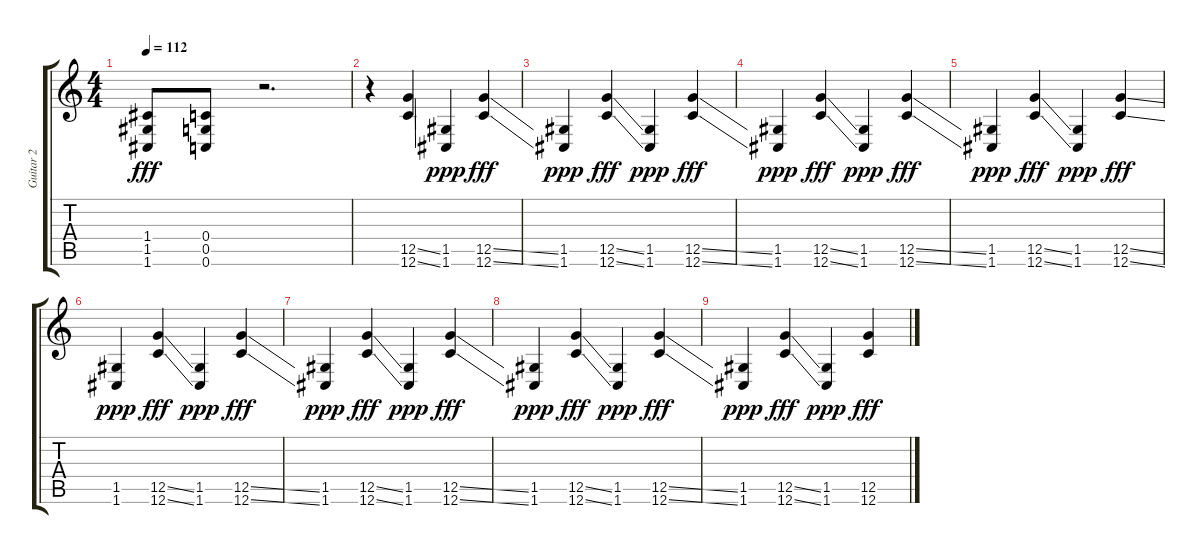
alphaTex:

\track ("Guitar 2" "Guitar 2") {instrument distortionguitar}
\staff {score tabs}
\tuning (D4 A3 F3 C3 G2 C2) {hide}
\ts (4 4)
\tempo 112
\clef g2
\ks c
(1.4 1.5 1.6).8{dy fff instrument distortionguitar} (0.4 0.5 0.6).8 r.2{d} |
r.4 (12.5{ss} 12.6{ss}).4 (1.5 1.6).4{dy ppp} (12.5{ss} 12.6{ss}).4{dy fff} |
(1.5 1.6).4{dy ppp} (12.5{ss} 12.6{ss}).4{dy fff} (1.5 1.6).4{dy ppp} (12.5{ss} 12.6{ss}).4{dy fff} |
(1.5 1.6).4{dy ppp} (12.5{ss} 12.6{ss}).4{dy fff} (1.5 1.6).4{dy ppp} (12.5{ss} 12.6{ss}).4{dy fff} |
(1.5 1.6).4{dy ppp} (12.5{ss} 12.6{ss}).4{dy fff} (1.5 1.6).4{dy ppp} (12.5{ss} 12.6{ss}).4{dy fff} |
(1.5 1.6).4{dy ppp} (12.5{ss} 12.6{ss}).4{dy fff} (1.5 1.6).4{dy ppp} (12.5{ss} 12.6{ss}).4{dy fff} |
(1.5 1.6).4{dy ppp} (12.5{ss} 12.6{ss}).4{dy fff} (1.5 1.6).4{dy ppp} (12.5{ss} 12.6{ss}).4{dy fff} |
(1.5 1.6).4{dy ppp} (12.5{ss} 12.6{ss}).4{dy fff} (1.5 1.6).4{dy ppp} (12.5{ss} 12.6{ss}).4{dy fff} |
(1.5 1.6).4{dy ppp} (12.5{ss} 12.6{ss}).4{dy fff} (1.5 1.6).4{dy ppp} (12.5 12.6).4{dy fff}
